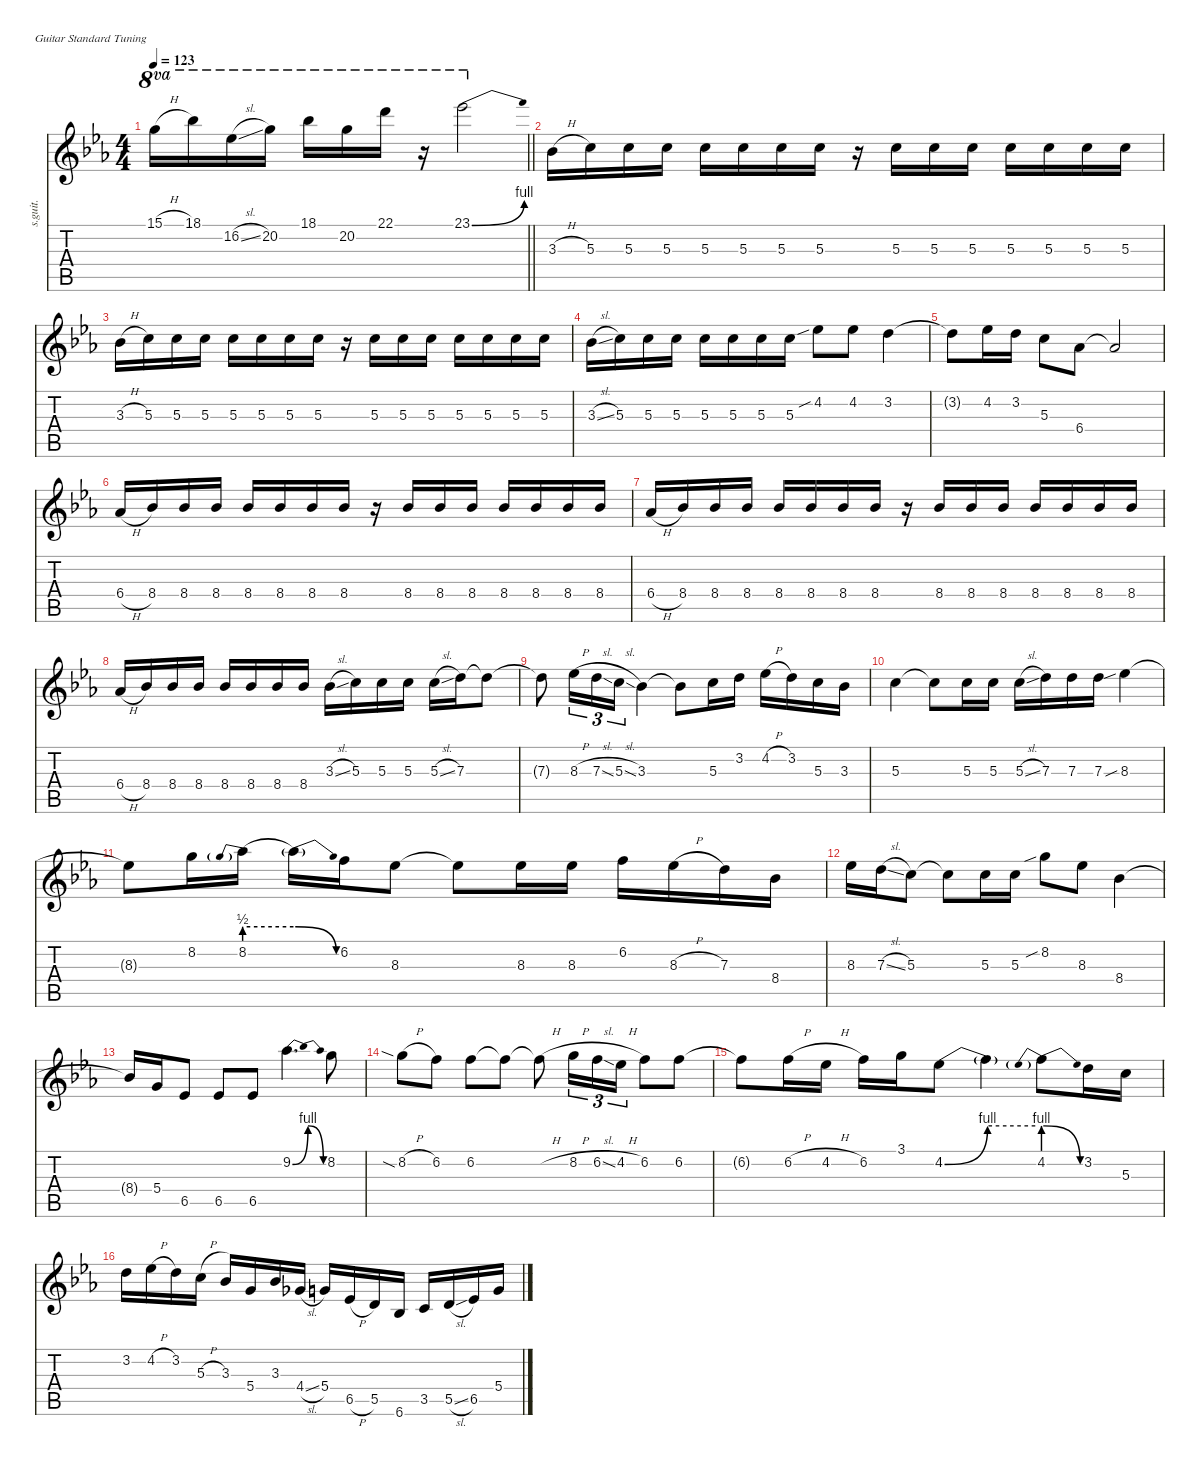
\defaultSystemsLayout 4
\hideDynamics
\bracketExtendMode nobrackets
\otherSystemsTrackNameOrientation horizontal
\track ("Track 1" "s.guit.") {instrument acousticguitarsteel}
\staff {score tabs}
\tuning (E4 B3 G3 D3 A2 E2)
\ts (4 4)
\tempo 123
\clef g2
\barLineRight lightlight
\ks cminor
15.1{h acc forcenatural}.16{ot 8va dy f beam Down} 18.1{acc b}.16{ot 8va beam Down} 16.2{sl acc b}.16{ot 8va beam Down} 20.2{acc forcenatural}.16{ot 8va beam Down} 18.1{acc b}.16{ot 8va beam Down} 20.2{acc forcenatural}.16{ot 8va beam Down} 22.1{acc forcenatural}.16{ot 8va beam Down} r.16{ot 8va beam Down} 23.1{be (bend 0 0 15 4) acc b}.2{ot 8va beam Down} |
3.3{h acc b}.16{beam Down} 5.3{acc forcenatural}.16{beam Down} 5.3{acc forcenatural}.16{beam Down} 5.3{acc forcenatural}.16{beam Down} 5.3{acc forcenatural}.16{beam Down} 5.3{acc forcenatural}.16{beam Down} 5.3{acc forcenatural}.16{beam Down} 5.3{acc forcenatural}.16{beam Down} r.16{beam Down} 5.3{acc forcenatural}.16{beam Down} 5.3{acc forcenatural}.16{beam Down} 5.3{acc forcenatural}.16{beam Down} 5.3{acc forcenatural}.16{beam Down} 5.3{acc forcenatural}.16{beam Down} 5.3{acc forcenatural}.16{beam Down} 5.3{acc forcenatural}.16{beam Down} |
3.3{h acc b}.16{beam Down} 5.3{acc forcenatural}.16{beam Down} 5.3{acc forcenatural}.16{beam Down} 5.3{acc forcenatural}.16{beam Down} 5.3{acc forcenatural}.16{beam Down} 5.3{acc forcenatural}.16{beam Down} 5.3{acc forcenatural}.16{beam Down} 5.3{acc forcenatural}.16{beam Down} r.16{beam Down} 5.3{acc forcenatural}.16{beam Down} 5.3{acc forcenatural}.16{beam Down} 5.3{acc forcenatural}.16{beam Down} 5.3{acc forcenatural}.16{beam Down} 5.3{acc forcenatural}.16{beam Down} 5.3{acc forcenatural}.16{beam Down} 5.3{acc forcenatural}.16{beam Down} |
3.3{sl acc b}.16{beam Down} 5.3{acc forcenatural}.16{beam Down} 5.3{acc forcenatural}.16{beam Down} 5.3{acc forcenatural}.16{beam Down} 5.3{acc forcenatural}.16{beam Down} 5.3{acc forcenatural}.16{beam Down} 5.3{acc forcenatural}.16{beam Down} 5.3{acc forcenatural}.16{beam Down} 4.2{sib acc b}.8{beam Down} 4.2{acc b}.8{beam Down} 3.2{acc forcenatural}.4{beam Down} |
3.2{t acc forcenatural}.8{beam Down} 4.2{acc b}.16{beam Down} 3.2{acc forcenatural}.16{beam Down} 5.3{acc forcenatural}.8{beam Down} 6.4{acc b}.8{beam Down} 6.4{t acc b}.2{beam Up} |
6.4{h acc b}.16{beam Up} 8.4{acc b}.16{beam Up} 8.4{acc b}.16{beam Up} 8.4{acc b}.16{beam Up} 8.4{acc b}.16{beam Up} 8.4{acc b}.16{beam Up} 8.4{acc b}.16{beam Up} 8.4{acc b}.16{beam Up} r.16{beam Up} 8.4{acc b}.16{beam Up} 8.4{acc b}.16{beam Up} 8.4{acc b}.16{beam Up} 8.4{acc b}.16{beam Up} 8.4{acc b}.16{beam Up} 8.4{acc b}.16{beam Up} 8.4{acc b}.16{beam Up} |
6.4{h acc b}.16{beam Up} 8.4{acc b}.16{beam Up} 8.4{acc b}.16{beam Up} 8.4{acc b}.16{beam Up} 8.4{acc b}.16{beam Up} 8.4{acc b}.16{beam Up} 8.4{acc b}.16{beam Up} 8.4{acc b}.16{beam Up} r.16{beam Up} 8.4{acc b}.16{beam Up} 8.4{acc b}.16{beam Up} 8.4{acc b}.16{beam Up} 8.4{acc b}.16{beam Up} 8.4{acc b}.16{beam Up} 8.4{acc b}.16{beam Up} 8.4{acc b}.16{beam Up} |
6.4{h acc b}.16{beam Up} 8.4{acc b}.16{beam Up} 8.4{acc b}.16{beam Up} 8.4{acc b}.16{beam Up} 8.4{acc b}.16{beam Up} 8.4{acc b}.16{beam Up} 8.4{acc b}.16{beam Up} 8.4{acc b}.16{beam Up} 3.3{sl acc b}.16{beam Down} 5.3{acc forcenatural}.16{beam Down} 5.3{acc forcenatural}.16{beam Down} 5.3{acc forcenatural}.16{beam Down} 5.3{sl acc forcenatural}.16{beam Down} 7.3{acc forcenatural}.16{beam Down} 7.3{t acc forcenatural}.8{beam Down} |
7.3{t acc forcenatural}.8{beam Down} 8.3{h acc b}.16{tu (3 2) beam Down} 7.3{sl acc forcenatural}.16{tu (3 2) beam Down} 5.3{sl acc forcenatural}.16{tu (3 2) beam Down} 3.3{acc b}.4{beam Down} 3.3{t acc b}.8{beam Down} 5.3{acc forcenatural}.16{beam Down} 3.2{acc forcenatural}.16{beam Down} 4.2{h acc b}.16{beam Down} 3.2{acc forcenatural}.16{beam Down} 5.3{acc forcenatural}.16{beam Down} 3.3{acc b}.16{beam Down} |
5.3{acc forcenatural}.4{beam Down} 5.3{t acc forcenatural}.8{beam Down} 5.3{acc forcenatural}.16{beam Down} 5.3{acc forcenatural}.16{beam Down} 5.3{sl acc forcenatural}.16{beam Down} 7.3{acc forcenatural}.16{beam Down} 7.3{acc forcenatural}.16{beam Down} 7.3{acc forcenatural}.16{beam Down} 8.3{sib acc b}.4{beam Down} |
8.3{t acc b}.8{beam Down} 8.2{acc forcenatural}.16{beam Down} 8.2{be (prebend 0 2 60 2)}.16{beam Down} 8.2{be (release 0 2 60 0) t}.16{beam Down} 6.2{acc forcenatural}.16{beam Down} 8.3{acc b}.8{beam Down} 8.3{t acc b}.8{beam Down} 8.3{acc b}.16{beam Down} 8.3{acc b}.16{beam Down} 6.2{acc forcenatural}.16{beam Down} 8.3{h acc b}.16{beam Down} 7.3{acc forcenatural}.16{beam Down} 8.4{acc b}.16{beam Down} |
8.3{acc b}.16{beam Down} 7.3{sl acc forcenatural}.16{beam Down} 5.3{acc forcenatural}.8{beam Down} 5.3{t acc forcenatural}.8{beam Down} 5.3{acc forcenatural}.16{beam Down} 5.3{acc forcenatural}.16{beam Down} 8.2{sib acc forcenatural}.8{beam Down} 8.3{acc b}.8{beam Down} 8.4{acc b}.4{beam Down} |
8.4{t acc b}.16{beam Up} 5.4{acc forcenatural}.16{beam Up} 6.5{acc b}.8{beam Up} 6.5{acc b}.8{beam Up} 6.5{acc b}.8{beam Up} 9.2{be (bendrelease 0 0 9 4 44.0000016 4 54 0) acc b}.4{d beam Down} 8.2{acc forcenatural}.8{beam Down} |
8.2{sia h acc forcenatural}.8{beam Down} 6.2{acc forcenatural}.8{beam Down} 6.2{acc forcenatural}.8{beam Down} 6.2{t acc forcenatural}.8{beam Down} 6.2{h t acc forcenatural}.8{beam Down} 8.2{h acc forcenatural}.16{tu (3 2) beam Down} 6.2{sl acc forcenatural}.16{tu (3 2) beam Down} 4.2{h acc b}.16{tu (3 2) beam Down} 6.2{acc forcenatural}.8{beam Down} 6.2{acc forcenatural}.8{beam Down} |
6.2{t acc forcenatural}.8{beam Down} 6.2{h acc forcenatural}.16{beam Down} 4.2{h acc b}.16{beam Down} 6.2{acc forcenatural}.16{beam Down} 3.1{acc forcenatural}.16{beam Down} 4.2{be (bend 0 0 60 4) acc b}.8{beam Down} 4.2{be (hold 0 4 60 4) t}.4{beam Down} 4.2{be (prebendrelease 0 4 31.999999199999998 0)}.8{beam Down} 3.2{acc forcenatural}.16{beam Down} 5.3{acc forcenatural}.16{beam Down} |
3.2{acc forcenatural}.16{beam Down} 4.2{h acc b}.16{beam Down} 3.2{acc forcenatural}.16{beam Down} 5.3{h acc forcenatural}.16{beam Down} 3.3{acc b}.16{beam Up} 5.4{acc forcenatural}.16{beam Up} 3.3{acc b}.16{beam Up} 4.4{sl acc b}.16{beam Up} 5.4{acc forcenatural}.16{beam Up} 6.5{h acc b}.16{beam Up} 5.5{acc forcenatural}.16{beam Up} 6.6{acc b}.16{beam Up} 3.5{acc forcenatural}.16{beam Up} 5.5{sl acc forcenatural}.16{beam Up} 6.5{acc b}.16{beam Up} 5.4{acc forcenatural}.16{beam Up}
